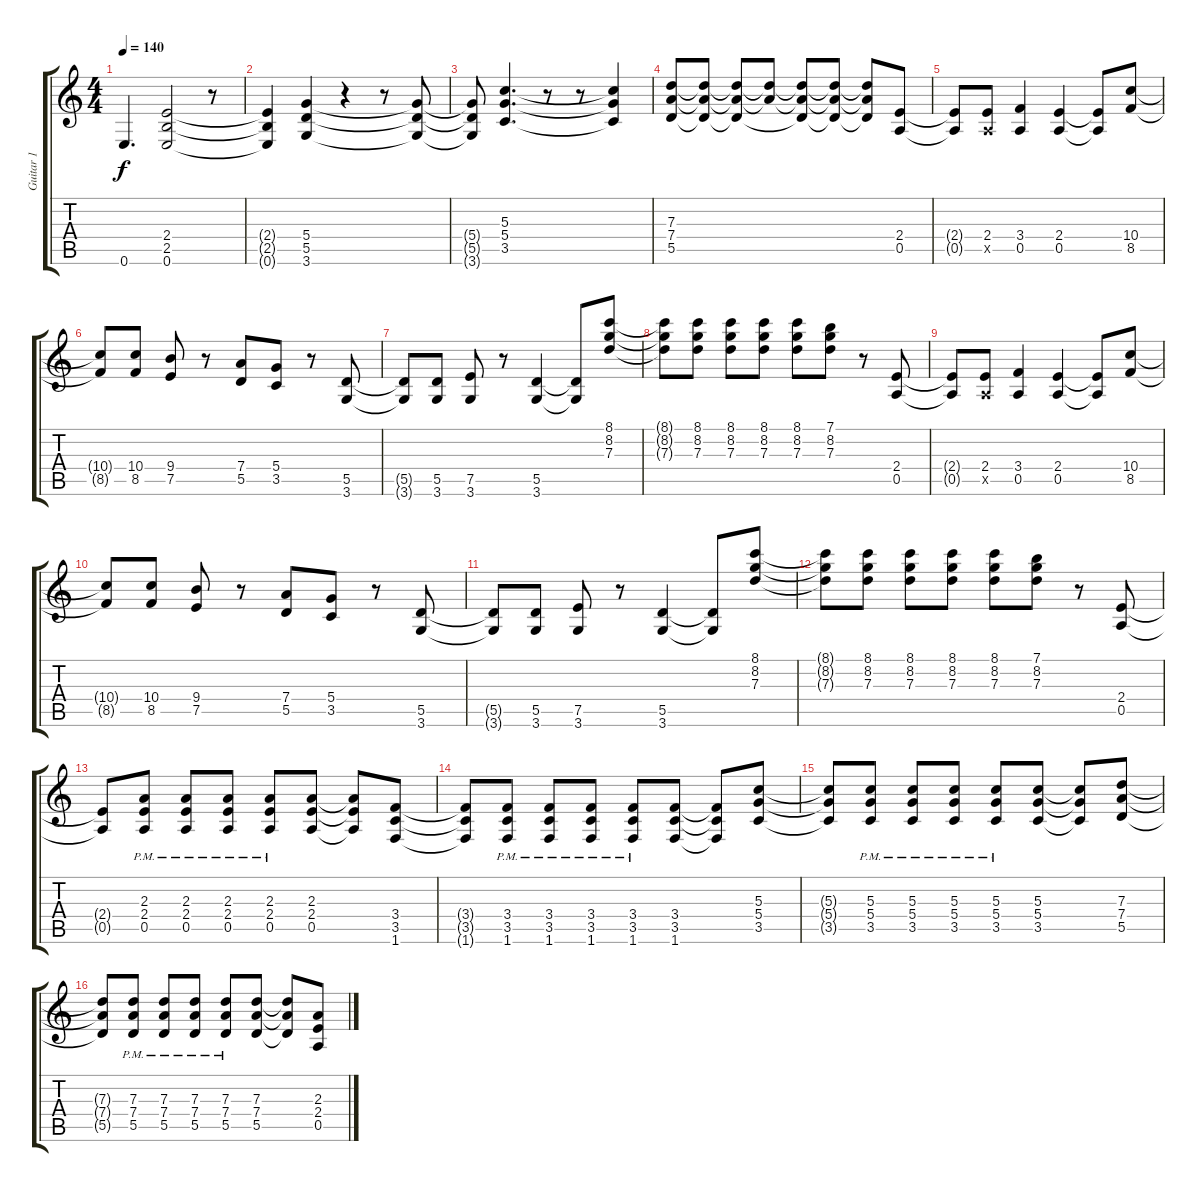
\track ("Guitar 1" "Guitar 1") {instrument distortionguitar}
\staff {score tabs}
\tuning (E4 B3 G3 D3 A2 E2) {hide}
\ts (4 4)
\tempo 140
\clef g2
\ks c
0.6{t}.4{d dy f} (2.4 2.5 0.6).2 r.8 |
(2.4{t} 2.5{t} 0.6{t}).4 (5.4 5.5 3.6).4 r.4 r.8 (5.4{t} 5.5{t} 3.6{t}).8 |
(5.4{t} 5.5{t} 3.6{t}).8 (5.3 5.4 3.5).4{d} r.8 r.8 (5.3{t} 5.4{t} 3.5{t}).4 |
(7.3 7.4 5.5).8 (7.3{t} 7.4{t} 5.5{t}).8 (7.3{t} 7.4{t} 5.5{t}).8 (7.3{t} 7.4{t}).8 (7.3{t} 7.4{t} 5.5{t}).8 (7.3{t} 7.4{t} 5.5{t}).8 (7.3{t} 7.4{t} 5.5{t}).8 (2.4 0.5).8 |
(2.4{t} 0.5{t}).8 (2.4 0.5{x}).8 (3.4 0.5).4 (2.4 0.5).4 (2.4{t} 0.5{t}).8 (10.4 8.5).8 |
(10.4{t} 8.5{t}).8 (10.4 8.5).8 (9.4 7.5).8 r.8 (7.4 5.5).8 (5.4 3.5).8 r.8 (5.5 3.6).8 |
(5.5{t} 3.6{t}).8 (5.5 3.6).8 (7.5 3.6).8 r.8 (5.5 3.6).4 (5.5{t} 3.6{t}).8 (8.1 8.2 7.3).8 |
(8.1{t} 8.2{t} 7.3{t}).8 (8.1 8.2 7.3).8 (8.1 8.2 7.3).8 (8.1 8.2 7.3).8 (8.1 8.2 7.3).8 (7.1 8.2 7.3).8 r.8 (2.4 0.5).8 |
(2.4{t} 0.5{t}).8 (2.4 0.5{x}).8 (3.4 0.5).4 (2.4 0.5).4 (2.4{t} 0.5{t}).8 (10.4 8.5).8 |
(10.4{t} 8.5{t}).8 (10.4 8.5).8 (9.4 7.5).8 r.8 (7.4 5.5).8 (5.4 3.5).8 r.8 (5.5 3.6).8 |
(5.5{t} 3.6{t}).8 (5.5 3.6).8 (7.5 3.6).8 r.8 (5.5 3.6).4 (5.5{t} 3.6{t}).8 (8.1 8.2 7.3).8 |
(8.1{t} 8.2{t} 7.3{t}).8 (8.1 8.2 7.3).8 (8.1 8.2 7.3).8 (8.1 8.2 7.3).8 (8.1 8.2 7.3).8 (7.1 8.2 7.3).8 r.8 (2.4 0.5).8 |
(2.4{t} 0.5{t}).8 (2.3 2.4 0.5{pm}).8 (2.3{pm} 2.4 0.5).8 (2.3{pm} 2.4 0.5).8 (2.3{pm} 2.4 0.5).8 (2.3 2.4 0.5).8 (2.3{t} 2.4{t} 0.5{t}).8 (3.4 3.5 1.6).8 |
(3.4{t} 3.5{t} 1.6{t}).8 (3.4{pm} 3.5 1.6).8 (3.4{pm} 3.5 1.6).8 (3.4{pm} 3.5 1.6).8 (3.4{pm} 3.5 1.6).8 (3.4 3.5 1.6).8 (3.4{t} 3.5{t} 1.6{t}).8 (5.3 5.4 3.5).8 |
(5.3{t} 5.4{t} 3.5{t}).8 (5.3{pm} 5.4 3.5).8 (5.3{pm} 5.4 3.5).8 (5.3{pm} 5.4 3.5).8 (5.3{pm} 5.4 3.5).8 (5.3 5.4 3.5).8 (5.3{t} 5.4{t} 3.5{t}).8 (7.3 7.4 5.5).8 |
(7.3{t} 7.4{t} 5.5{t}).8 (7.3 7.4 5.5{pm}).8 (7.3 7.4 5.5{pm}).8 (7.3 7.4 5.5{pm}).8 (7.3 7.4 5.5{pm}).8 (7.3 7.4 5.5).8 (7.3{t} 7.4{t} 5.5{t}).8 (2.3 2.4 0.5).8
